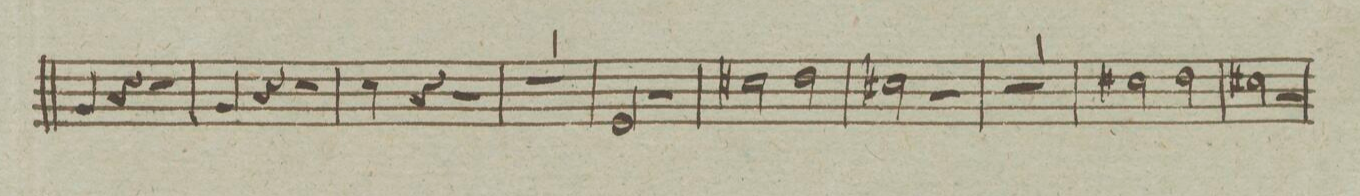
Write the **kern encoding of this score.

**kern	**dynam
*I"Corno. Secundo in F	*
*clefG2	*
*k[]	*
*met(c|)	*
*M2/2	*
4c/	.
4r	.
2r	.
=27	=27
4c/	.
4r	.
2r	.
=28	=28
4f\	.
4r	.
2r	.
=29	=29
1r	.
=30	=30
2A/	.
2r	.
=31	=31
2f#X\	.
2g\	.
=32	=32
2f#X\	.
2r	.
=33	=33
1r	.
=34	=34
2f#X\	.
2g\	.
=35	=35
2f#X\	.
2r	.
=36	=36
*-	*-
